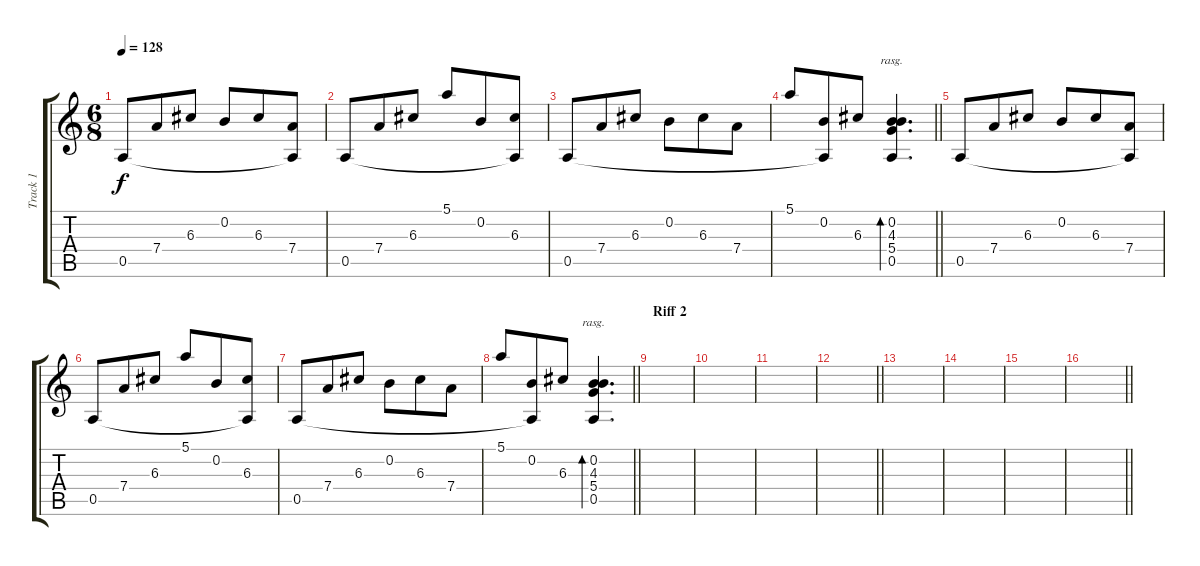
\track ("Track 1" "Track 1") {instrument acousticguitarsteel}
\staff {score tabs}
\tuning (E4 B3 G3 D3 A2 E2) {hide}
\ts (6 8)
\tempo 128
\clef g2
\ks aminor
0.5.8{dy f} 7.4.8 6.3.8 0.2.8 6.3.8 (7.4 0.5{t}).8 |
0.5.8 7.4.8 6.3.8 5.1.8 0.2.8 (6.3 0.5{t}).8 |
0.5.8 7.4.8 6.3.8 0.2.8 6.3.8 7.4.8 |
\barLineRight lightlight
5.1.8 (0.2 0.5{t}).8 6.3.8 (0.2 4.3 5.4 0.5).4{d bd 60 rasg ii} |
0.5.8 7.4.8 6.3.8 0.2.8 6.3.8 (7.4 0.5{t}).8 |
0.5.8 7.4.8 6.3.8 5.1.8 0.2.8 (6.3 0.5{t}).8 |
0.5.8 7.4.8 6.3.8 0.2.8 6.3.8 7.4.8 |
\barLineRight lightlight
5.1.8 (0.2 0.5{t}).8 6.3.8 (0.2 4.3 5.4 0.5).4{d bd 60 rasg ii} |
\section ("" "Riff 2")
|
|
|
\barLineRight lightlight
|
|
|
|
\barLineRight lightlight
